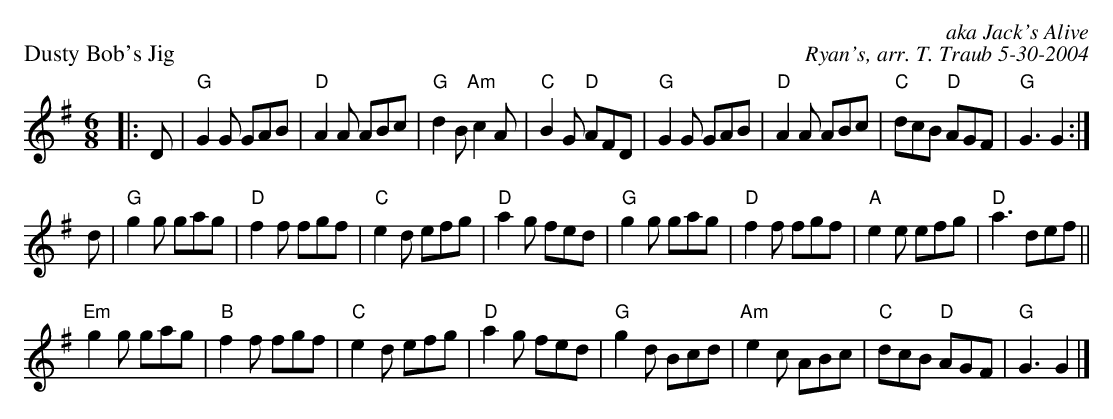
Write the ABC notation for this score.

X:1
P: Dusty Bob's Jig
C: aka Jack's Alive
C: Ryan's, arr. T. Traub 5-30-2004
M: 6/8
K: G
L: 1/8
|: D|"G" G2 G GAB| "D"A2 A ABc|"G"d2 B "Am"c2 A|"C"B2 G "D"AFD|"G"G2 G GAB|"D"A2 A ABc|"C"dcB "D"AGF|"G"G3 G2 :|
d|"G"g2 g gag|"D"f2 f fgf|"C"e2 d efg|"D"a2 g fed|"G"g2 g gag |"D"f2 f fgf |"A"e2 e efg |"D"a3 def||
"Em"g2 g gag|"B"f2 f fgf|"C"e2 d efg|"D"a2 g fed|"G"g2 d Bcd|"Am"e2 c ABc|"C"dcB "D"AGF|"G"G3 G2 |]
